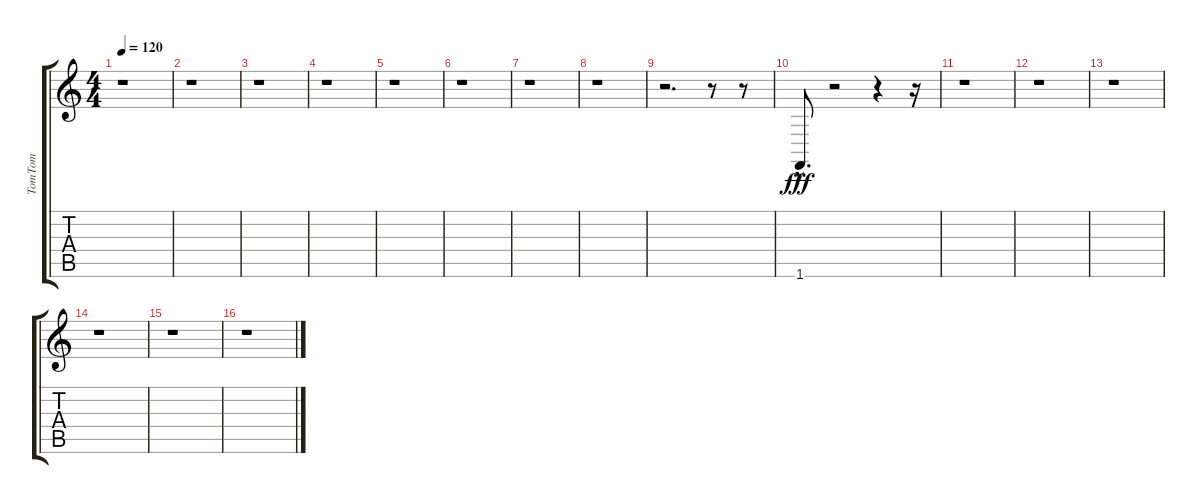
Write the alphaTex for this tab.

\track ("TomTom" "TomTom") {instrument harpsichord}
\staff {score tabs}
\tuning (E4 B3 G3 D3 A2 E2) {hide}
\ts (4 4)
\tempo 120
\clef g2
\ks c
r.1{dy fff instrument harpsichord} |
r.1 |
r.1 |
r.1 |
r.1 |
r.1 |
r.1 |
r.1 |
r.2{d} r.8 r.8 |
1.6{hac}.8{d} r.2 r.4 r.16 |
r.1 |
r.1 |
r.1 |
r.1 |
r.1 |
r.1
